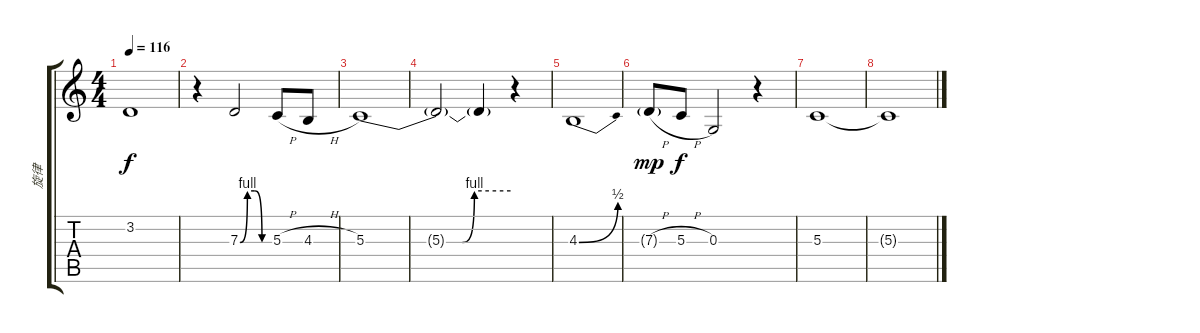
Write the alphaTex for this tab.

\track ("旋律" "旋律") {instrument synthvoice}
\staff {score tabs}
\tuning (E4 B3 G3 D3 A2 E2) {hide}
\ts (4 4)
\tempo 116
\clef g2
\ks c
3.2{t}.1{dy f} |
r.4 7.3{be (custom 0 0 15 4 30 4 45 0 60 0)}.2 5.3{h}.8 4.3{h}.8 |
5.3{be (custom 0 0 40 0 45 4 60 4)}.1 |
5.3{t}.2{volume 16} 5.3{t}.4 r.4 |
4.3{be (bend 0 0 60 2)}.1{volume 13} |
7.3{h g}.8{dy mp} 5.3{h}.8{dy f} 0.3.2 r.4 |
5.3.1{volume 11} |
5.3{t}.1{volume 5}
